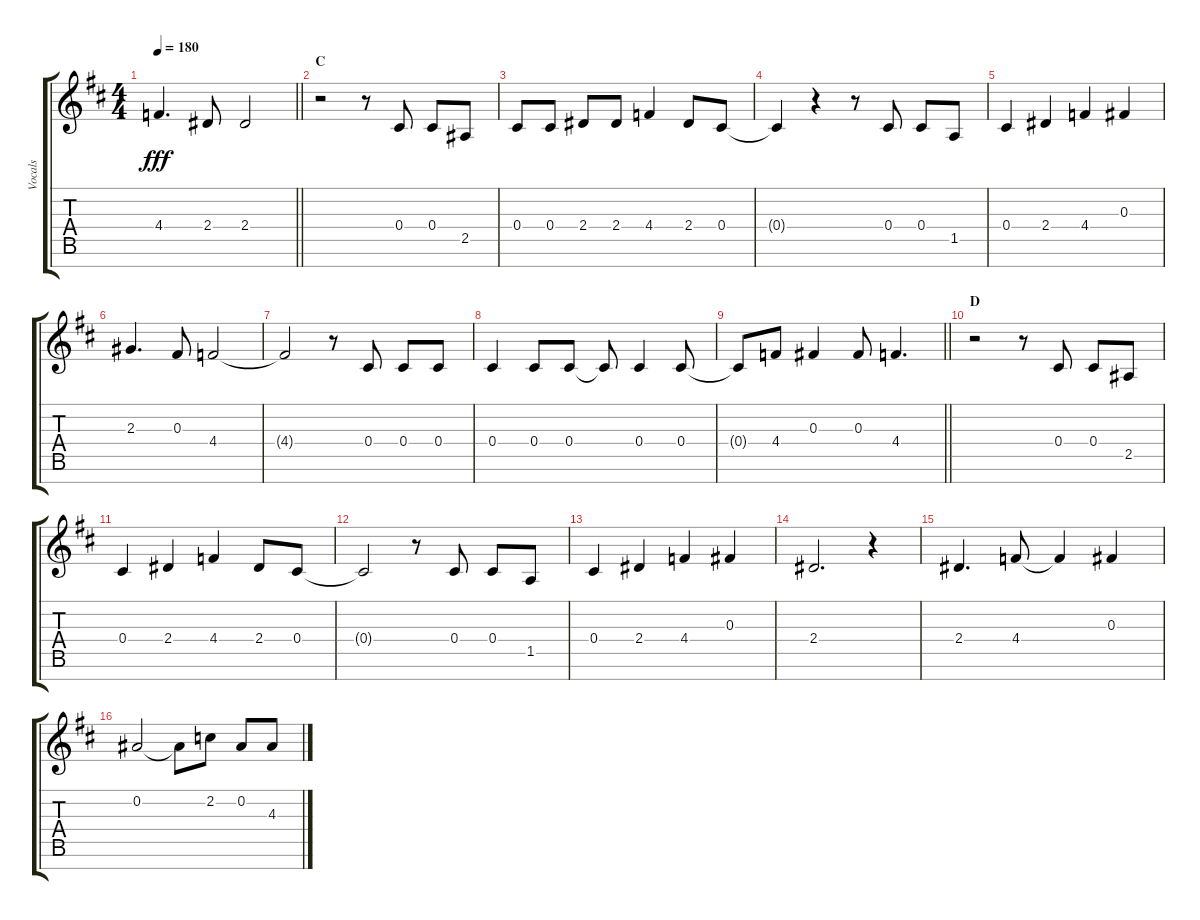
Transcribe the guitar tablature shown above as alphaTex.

\track ("Vocals" "Vocals") {instrument voiceoohs}
\staff {score tabs}
\tuning (Eb5 Bb4 Gb4 Db4 Ab3 Eb3 Bb2) {hide}
\ts (4 4)
\tempo 180
\clef g2
\barLineRight lightlight
\ks d
4.4.4{d dy fff} 2.4.8 2.4.2 |
\section ("" "C")
r.2 r.8 0.4.8 0.4.8 2.5.8 |
0.4.8 0.4.8 2.4.8 2.4.8 4.4.4 2.4.8 0.4.8 |
0.4{t}.4 r.4 r.8 0.4.8 0.4.8 1.5.8 |
0.4.4 2.4.4 4.4.4 0.3.4 |
2.3.4{d} 0.3.8 4.4.2 |
4.4{t}.2 r.8 0.4.8 0.4.8 0.4.8 |
0.4.4 0.4.8 0.4.8 0.4{t}.8 0.4.4 0.4.8 |
\barLineRight lightlight
0.4{t}.8 4.4.8 0.3.4 0.3.8 4.4.4{d} |
\section ("" "D")
r.2 r.8 0.4.8 0.4.8 2.5.8 |
0.4.4 2.4.4 4.4.4 2.4.8 0.4.8 |
0.4{t}.2 r.8 0.4.8 0.4.8 1.5.8 |
0.4.4 2.4.4 4.4.4 0.3.4 |
2.4.2{d} r.4 |
2.4.4{d} 4.4.8 4.4{t}.4 0.3.4 |
0.2.2 0.2{t}.8 2.2.8 0.2.8 4.3{sl}.8
